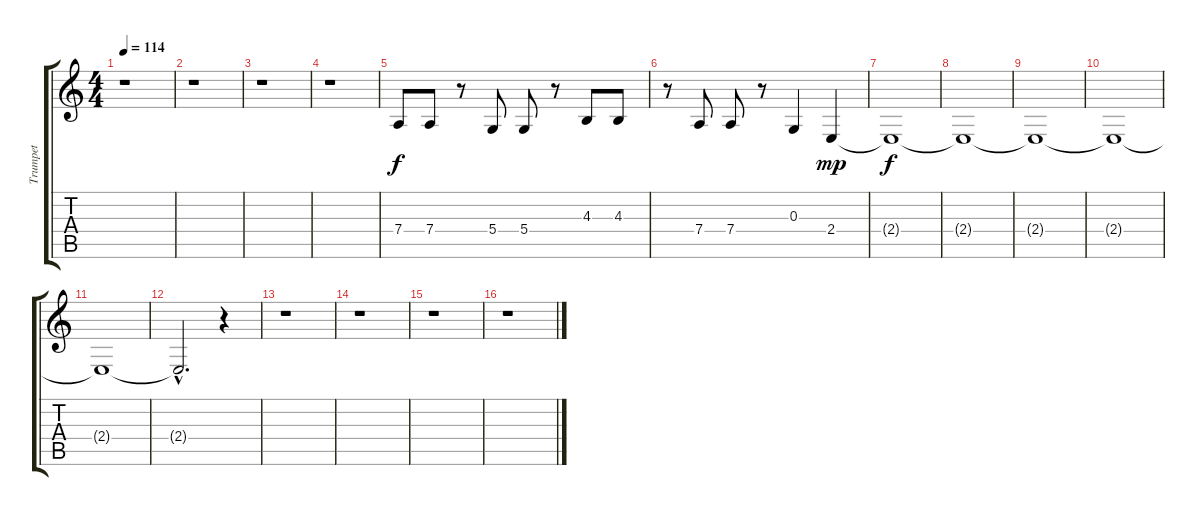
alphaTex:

\track ("Trumpet" "Trumpet") {instrument trumpet}
\staff {score tabs}
\tuning (E4 B3 G3 D3 A2 E2) {hide}
\ts (4 4)
\tempo 114
\clef g2
\ks c
r.1{dy f instrument trumpet} |
r.1 |
r.1 |
r.1 |
7.4.8 7.4.8 r.8 5.4.8 5.4.8 r.8 4.3.8 4.3.8 |
r.8 7.4.8 7.4.8 r.8 0.3.4 2.4.4{dy mp volume 9} |
2.4{t}.1{dy f} |
2.4{t}.1 |
2.4{t}.1 |
2.4{t}.1 |
2.4{t}.1 |
2.4{hac t}.2{d} r.4{volume 16} |
r.1 |
r.1 |
r.1 |
r.1
